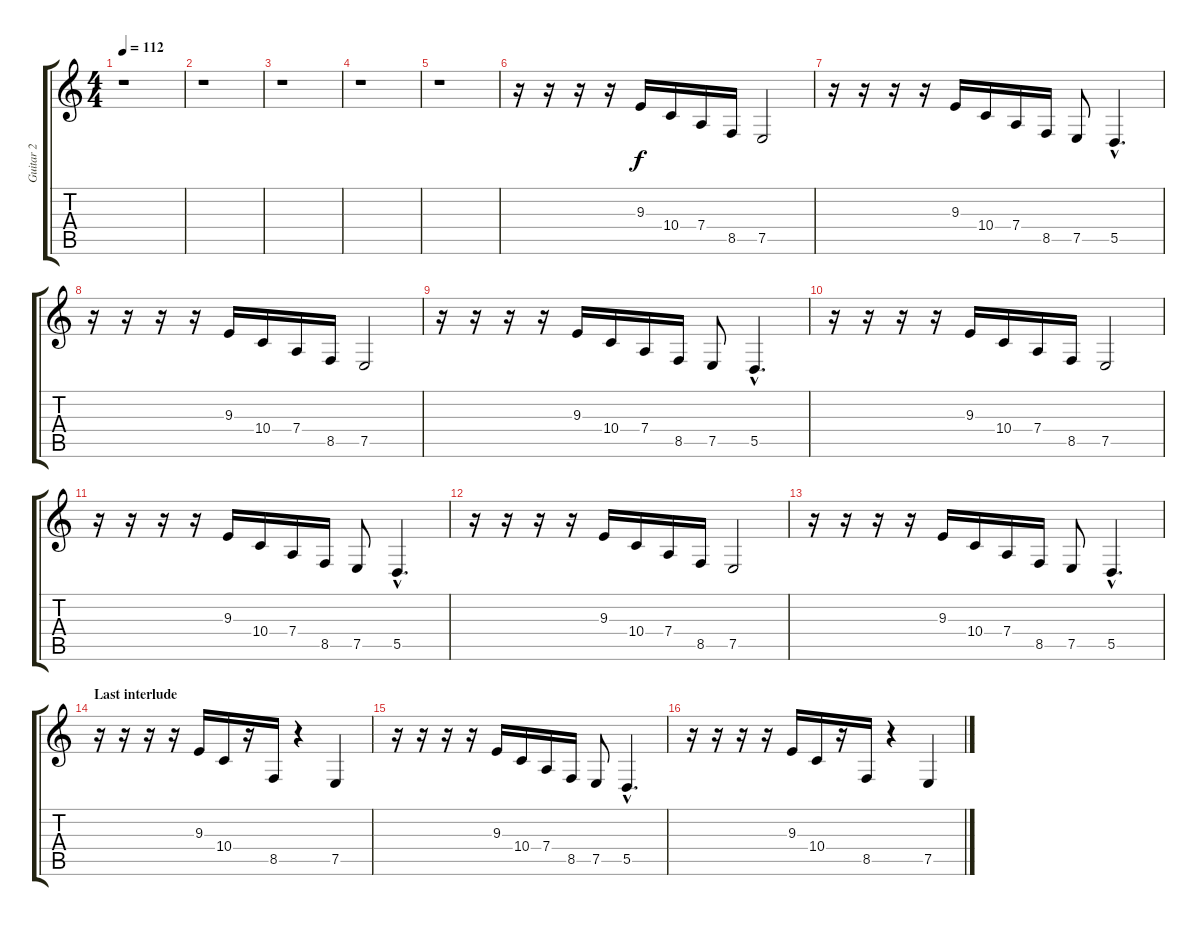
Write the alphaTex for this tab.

\track ("Guitar 2 " "Guitar 2 ") {instrument lead6voice}
\staff {score tabs}
\tuning (E4 B3 G3 D3 A2 E2) {hide}
\ts (4 4)
\tempo 112
\clef g2
\ks c
r.1{dy f} |
r.1 |
r.1 |
r.1 |
r.1 |
r.16 r.16 r.16 r.16 9.3.16 10.4.16 7.4.16 8.5.16 7.5.2 |
r.16 r.16 r.16 r.16 9.3.16 10.4.16 7.4.16 8.5.16 7.5.8 5.5{hac}.4{d} |
r.16 r.16 r.16 r.16 9.3.16 10.4.16 7.4.16 8.5.16 7.5.2 |
r.16 r.16 r.16 r.16 9.3.16 10.4.16 7.4.16 8.5.16 7.5.8 5.5{hac}.4{d} |
r.16 r.16 r.16 r.16 9.3.16 10.4.16 7.4.16 8.5.16 7.5.2 |
r.16 r.16 r.16 r.16 9.3.16 10.4.16 7.4.16 8.5.16 7.5.8 5.5{hac}.4{d} |
r.16 r.16 r.16 r.16 9.3.16 10.4.16 7.4.16 8.5.16 7.5.2 |
r.16 r.16 r.16 r.16 9.3.16 10.4.16 7.4.16 8.5.16 7.5.8 5.5{hac}.4{d} |
\section ("" "Last interlude")
r.16 r.16 r.16 r.16 9.3.16 10.4.16 r.16 8.5.16 r.4 7.5.4 |
r.16 r.16 r.16 r.16 9.3.16 10.4.16 7.4.16 8.5.16 7.5.8 5.5{hac}.4{d} |
r.16 r.16 r.16 r.16 9.3.16 10.4.16 r.16 8.5.16 r.4 7.5.4
